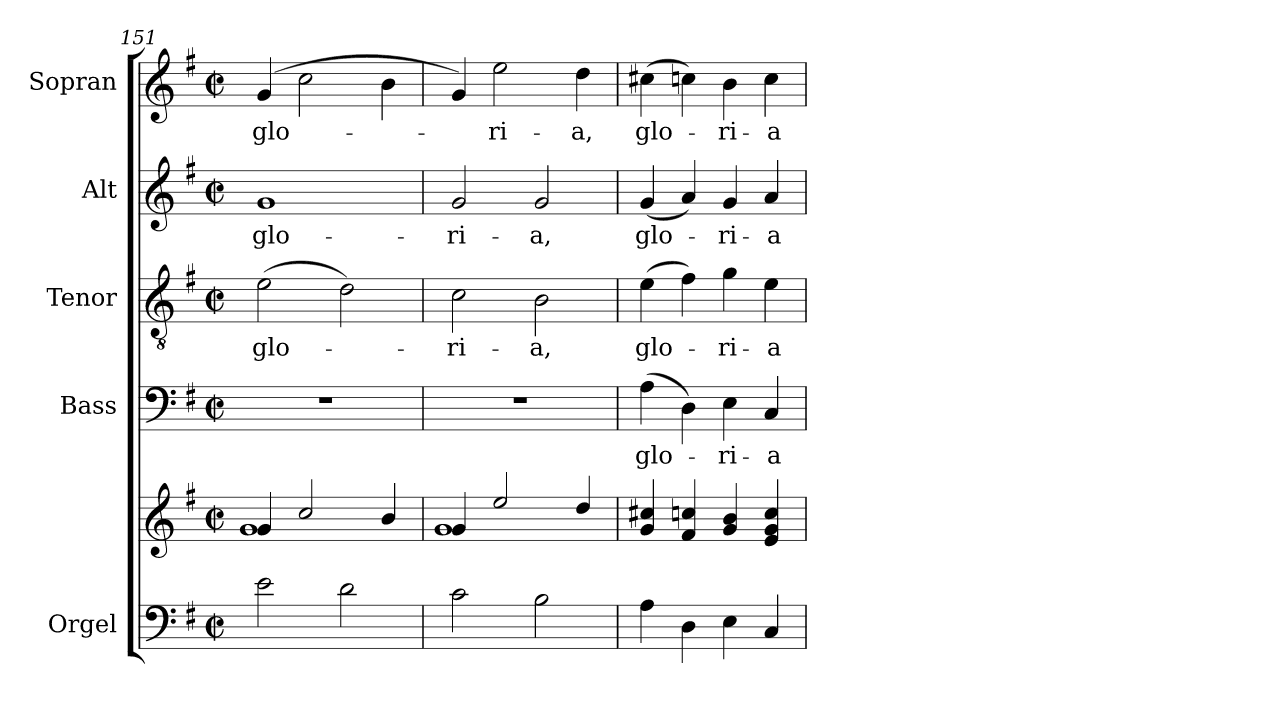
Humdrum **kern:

**kern	**kern	**kern	**text	**kern	**text	**kern	**text	**kern	**text
*part5	*part5	*part4	*part4	*part3	*part3	*part2	*part2	*part1	*part1
*staff6	*staff5	*staff4	*staff4	*staff3	*staff3	*staff2	*staff2	*staff1	*staff1
*I"Orgel	*	*I"Bass	*	*I"Tenor	*	*I"Alt	*	*I"Sopran	*
*I'Org.	*	*I'B	*	*I'T	*	*I'A	*	*I'S	*
*clefF4	*clefG2	*clefF4	*	*clefGv2	*	*clefG2	*	*clefG2	*
*k[f#]	*k[f#]	*k[f#]	*	*k[f#]	*	*k[f#]	*	*k[f#]	*
*G:	*G:	*G:	*	*G:	*	*G:	*	*G:	*
*M2/2	*M2/2	*M2/2	*	*M2/2	*	*M2/2	*	*M2/2	*
*met(c|)	*met(c|)	*met(c|)	*	*met(c|)	*	*met(c|)	*	*met(c|)	*
=151	=151	=151	=151	=151	=151	=151	=151	=151	=151
*	*^	*	*	*	*	*	*	*	*
!	!	!	!	!	!	!LO:LY:b	!	!LO:LY:b	!	!LO:LY:b
2e\	4g/	1g	1r	.	(>2e\	glo-	1g	glo-	(4g/	glo-
.	2cc/	.	.	.	.	.	.	.	2cc\	.
2d\	.	.	.	.	2d\)	.	.	.	.	.
.	4b/	.	.	.	.	.	.	.	4b\	.
=152	=152	=152	=152	=152	=152	=152	=152	=152	=152	=152
!	!	!	!	!	!	!LO:LY:b	!	!LO:LY:b	!	!
2c\	4g/	1g	1r	.	2c\	-ri-	2g/	-ri-	4g/)	.
!	!	!	!	!	!	!	!	!	!	!LO:LY:b
.	2ee/	.	.	.	.	.	.	.	2ee\	-ri-
!	!	!	!	!	!	!LO:LY:b	!	!LO:LY:b	!	!
2B\	.	.	.	.	2B\	-a,	2g/	-a,	.	.
!	!	!	!	!	!	!	!	!	!	!LO:LY:b
.	4dd/	.	.	.	.	.	.	.	4dd\	-a,
*	*v	*v	*	*	*	*	*	*	*	*
=153	=153	=153	=153	=153	=153	=153	=153	=153	=153
!	!	!	!LO:LY:b	!	!LO:LY:b	!	!LO:LY:b	!	!LO:LY:b
4A\	4g/ 4cc#X/	(>4A\	glo-	(>4e\	glo-	(<4g/	glo-	(>4cc#X\	glo-
4D\	4f#/ 4ccn/	4D\)	.	4f#\)	.	4a/)	.	4ccn\)	.
!	!	!	!LO:LY:b	!	!LO:LY:b	!	!LO:LY:b	!	!LO:LY:b
4E\	4g/ 4b/	4E\	-ri-	4g\	-ri-	4g/	-ri-	4b\	-ri-
!	!	!	!LO:LY:b	!	!LO:LY:b	!	!LO:LY:b	!	!LO:LY:b
4C/	4e/ 4g/ 4cc/	4C/	-a	4e\	-a	4a/	-a	4cc\	-a
=	=	=	=	=	=	=	=	=	=
*-	*-	*-	*-	*-	*-	*-	*-	*-	*-
